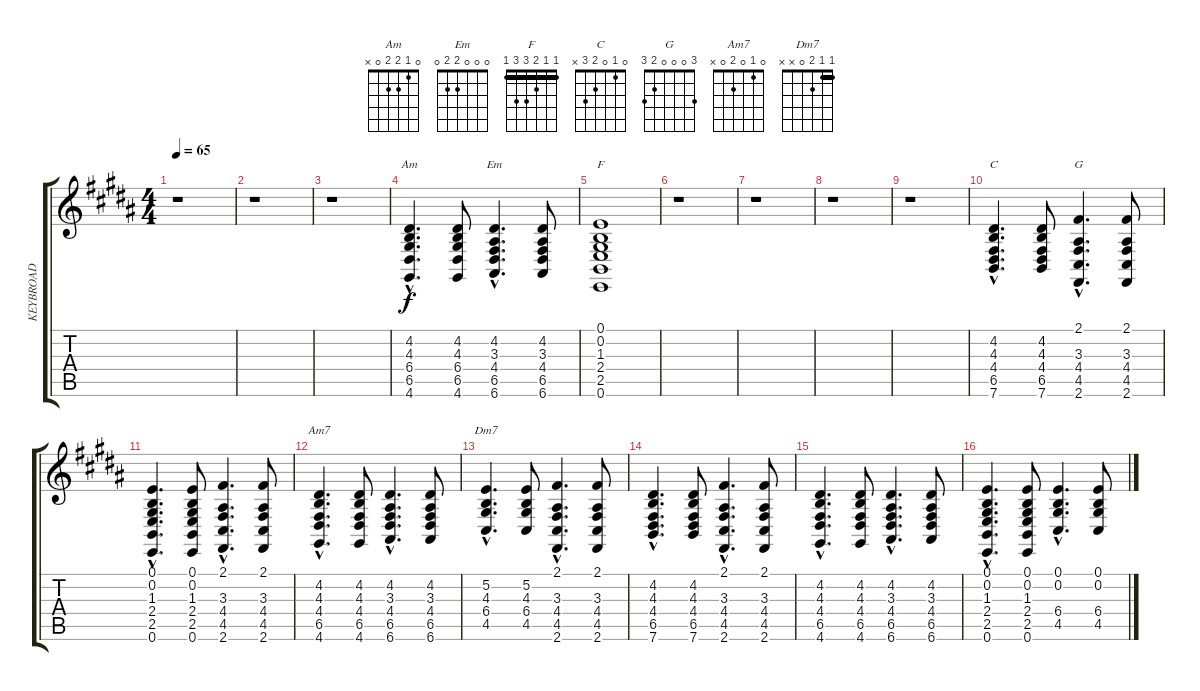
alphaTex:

\track ("KEYBROAD" "KEYBROAD") {instrument stringensemble1}
\staff {score tabs}
\tuning (E4 B3 G3 D3 A2 E2) {hide}
\chord ("Am" 0 1 2 2 0 x)
\chord ("Em" 0 0 0 2 2 0)
\chord ("F" 1 1 2 3 3 1) {barre 1}
\chord ("C" 0 1 0 2 3 x)
\chord ("G" 3 0 0 0 2 3)
\chord ("Am7" 0 1 0 2 0 x)
\chord ("Dm7" 1 1 2 0 x x) {barre 1}
\ts (4 4)
\tempo 65
\clef g2
\ks b
r.1{dy f instrument stringensemble1} |
r.1 |
r.1 |
(4.2{hac} 4.3{hac} 6.4{hac} 6.5{hac} 4.6{hac}).4{d ch "Am"} (4.2 4.3 6.4 6.5 4.6).8 (4.2{hac} 3.3{hac} 4.4{hac} 6.5{hac} 6.6{hac}).4{d ch "Em"} (4.2 3.3 4.4 6.5 6.6).8 |
(0.1 0.2 1.3 2.4 2.5 0.6).1{ch "F"} |
r.1 |
r.1 |
r.1 |
r.1 |
(4.2{hac} 4.3{hac} 4.4{hac} 6.5{hac} 7.6{hac}).4{d ch "C"} (4.2 4.3 4.4 6.5 7.6).8 (2.1{hac} 3.3{hac} 4.4{hac} 4.5{hac} 2.6{hac}).4{d ch "G"} (2.1 3.3 4.4 4.5 2.6).8 |
(0.1{hac} 0.2{hac} 1.3{hac} 2.4{hac} 2.5{hac} 0.6{hac}).4{d} (0.1 0.2 1.3 2.4 2.5 0.6).8 (2.1{hac} 3.3{hac} 4.4{hac} 4.5{hac} 2.6{hac}).4{d} (2.1 3.3 4.4 4.5 2.6).8 |
(4.2{hac} 4.3{hac} 4.4{hac} 6.5{hac} 4.6{hac}).4{d ch "Am7"} (4.2 4.3 4.4 6.5 4.6).8 (4.2{hac} 3.3{hac} 4.4{hac} 6.5{hac} 6.6{hac}).4{d} (4.2 3.3 4.4 6.5 6.6).8 |
(5.2{hac} 4.3{hac} 6.4{hac} 4.5{hac}).4{d ch "Dm7"} (5.2 4.3 6.4 4.5).8 (2.1{hac} 3.3{hac} 4.4{hac} 4.5{hac} 2.6{hac}).4{d} (2.1 3.3 4.4 4.5 2.6).8 |
(4.2{hac} 4.3{hac} 4.4{hac} 6.5{hac} 7.6{hac}).4{d} (4.2 4.3 4.4 6.5 7.6).8 (2.1{hac} 3.3{hac} 4.4{hac} 4.5{hac} 2.6{hac}).4{d} (2.1 3.3 4.4 4.5 2.6).8 |
(4.2{hac} 4.3{hac} 4.4{hac} 6.5{hac} 4.6{hac}).4{d} (4.2 4.3 4.4 6.5 4.6).8 (4.2{hac} 3.3{hac} 4.4{hac} 6.5{hac} 6.6{hac}).4{d} (4.2 3.3 4.4 6.5 6.6).8 |
(0.1{hac} 0.2{hac} 1.3{hac} 2.4{hac} 2.5{hac} 0.6{hac}).4{d} (0.1 0.2 1.3 2.4 2.5 0.6).8 (0.1{hac} 0.2{hac} 6.4{hac} 4.5{hac}).4{d} (0.1 0.2 6.4 4.5).8
